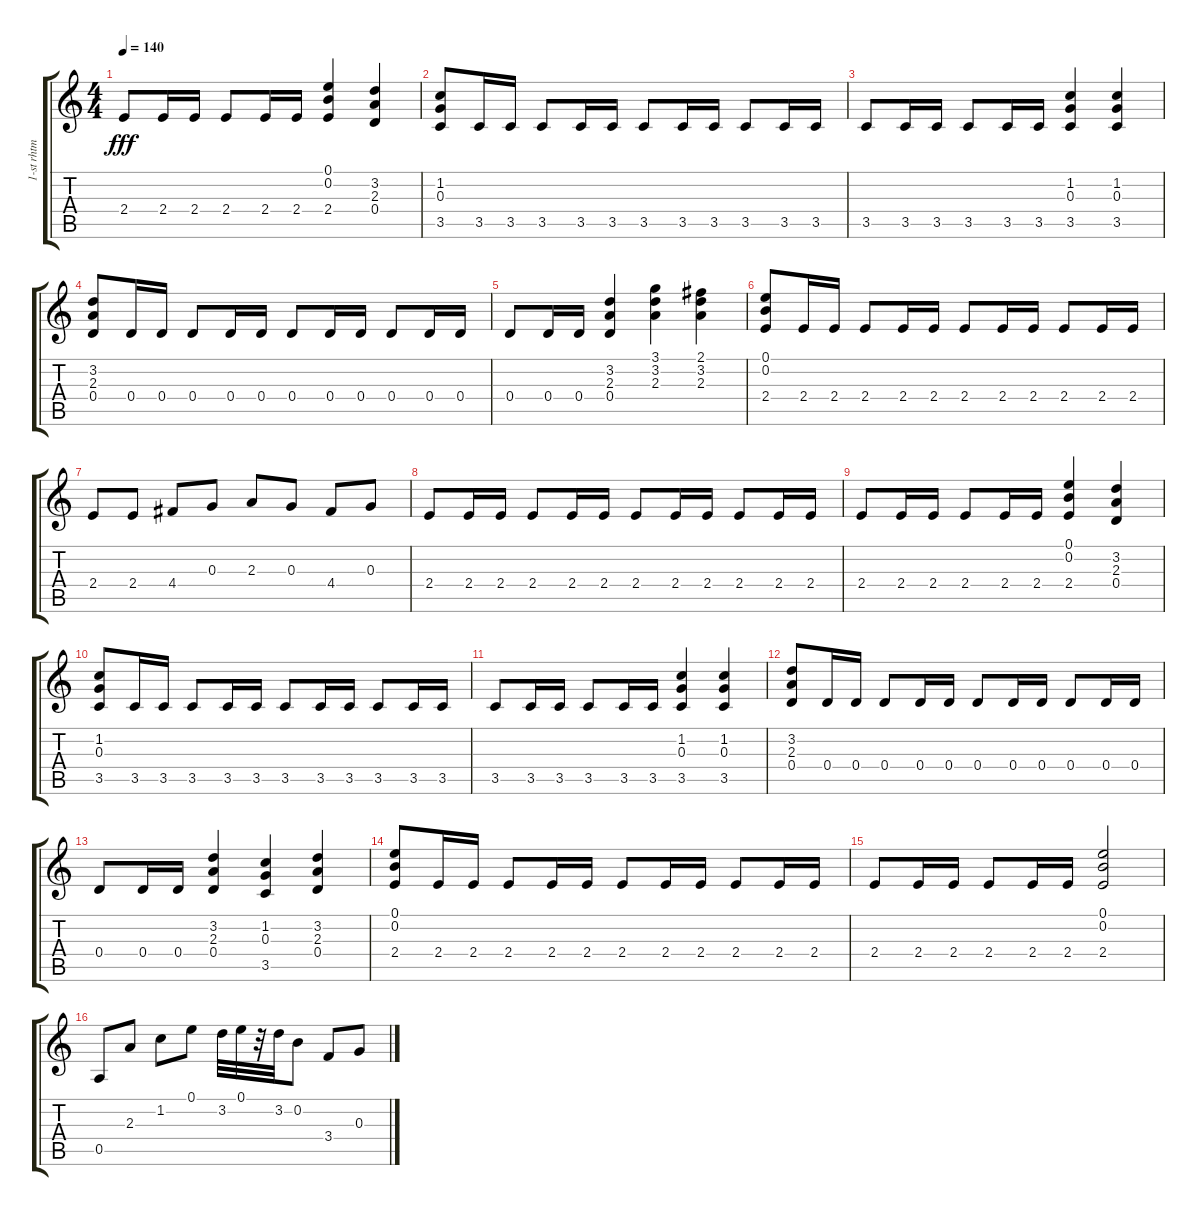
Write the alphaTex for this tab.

\track ("1-st rhtm gtr" "1-st rhtm ") {instrument distortionguitar}
\staff {score tabs}
\tuning (E4 B3 G3 D3 A2 E2) {hide}
\ts (4 4)
\tempo 140
\clef g2
\ks c
2.4.8{dy fff} 2.4.16 2.4.16 2.4.8 2.4.16 2.4.16 (0.1 0.2 2.4).4 (3.2 2.3 0.4).4 |
(1.2 0.3 3.5).8 3.5.16 3.5.16 3.5.8 3.5.16 3.5.16 3.5.8 3.5.16 3.5.16 3.5.8 3.5.16 3.5.16 |
3.5.8 3.5.16 3.5.16 3.5.8 3.5.16 3.5.16 (1.2 0.3 3.5).4 (1.2 0.3 3.5).4 |
(3.2 2.3 0.4).8 0.4.16 0.4.16 0.4.8 0.4.16 0.4.16 0.4.8 0.4.16 0.4.16 0.4.8 0.4.16 0.4.16 |
0.4.8 0.4.16 0.4.16 (3.2 2.3 0.4).4 (3.1 3.2 2.3).4 (2.1 3.2 2.3).4 |
(0.1 0.2 2.4).8 2.4.16 2.4.16 2.4.8 2.4.16 2.4.16 2.4.8 2.4.16 2.4.16 2.4.8 2.4.16 2.4.16 |
2.4.8 2.4.8 4.4.8 0.3.8 2.3.8 0.3.8 4.4.8 0.3.8 |
2.4.8 2.4.16 2.4.16 2.4.8 2.4.16 2.4.16 2.4.8 2.4.16 2.4.16 2.4.8 2.4.16 2.4.16 |
2.4.8 2.4.16 2.4.16 2.4.8 2.4.16 2.4.16 (0.1 0.2 2.4).4 (3.2 2.3 0.4).4 |
(1.2 0.3 3.5).8 3.5.16 3.5.16 3.5.8 3.5.16 3.5.16 3.5.8 3.5.16 3.5.16 3.5.8 3.5.16 3.5.16 |
3.5.8 3.5.16 3.5.16 3.5.8 3.5.16 3.5.16 (1.2 0.3 3.5).4 (1.2 0.3 3.5).4 |
(3.2 2.3 0.4).8 0.4.16 0.4.16 0.4.8 0.4.16 0.4.16 0.4.8 0.4.16 0.4.16 0.4.8 0.4.16 0.4.16 |
0.4.8 0.4.16 0.4.16 (3.2 2.3 0.4).4 (1.2 0.3 3.5).4 (3.2 2.3 0.4).4 |
(0.1 0.2 2.4).8 2.4.16 2.4.16 2.4.8 2.4.16 2.4.16 2.4.8 2.4.16 2.4.16 2.4.8 2.4.16 2.4.16 |
2.4.8 2.4.16 2.4.16 2.4.8 2.4.16 2.4.16 (0.1 0.2 2.4).2 |
0.5.8 2.3.8 1.2.8 0.1.8 3.2.32 0.1.32 r.32 3.2.32 0.2.8 3.4.8 0.3.8
